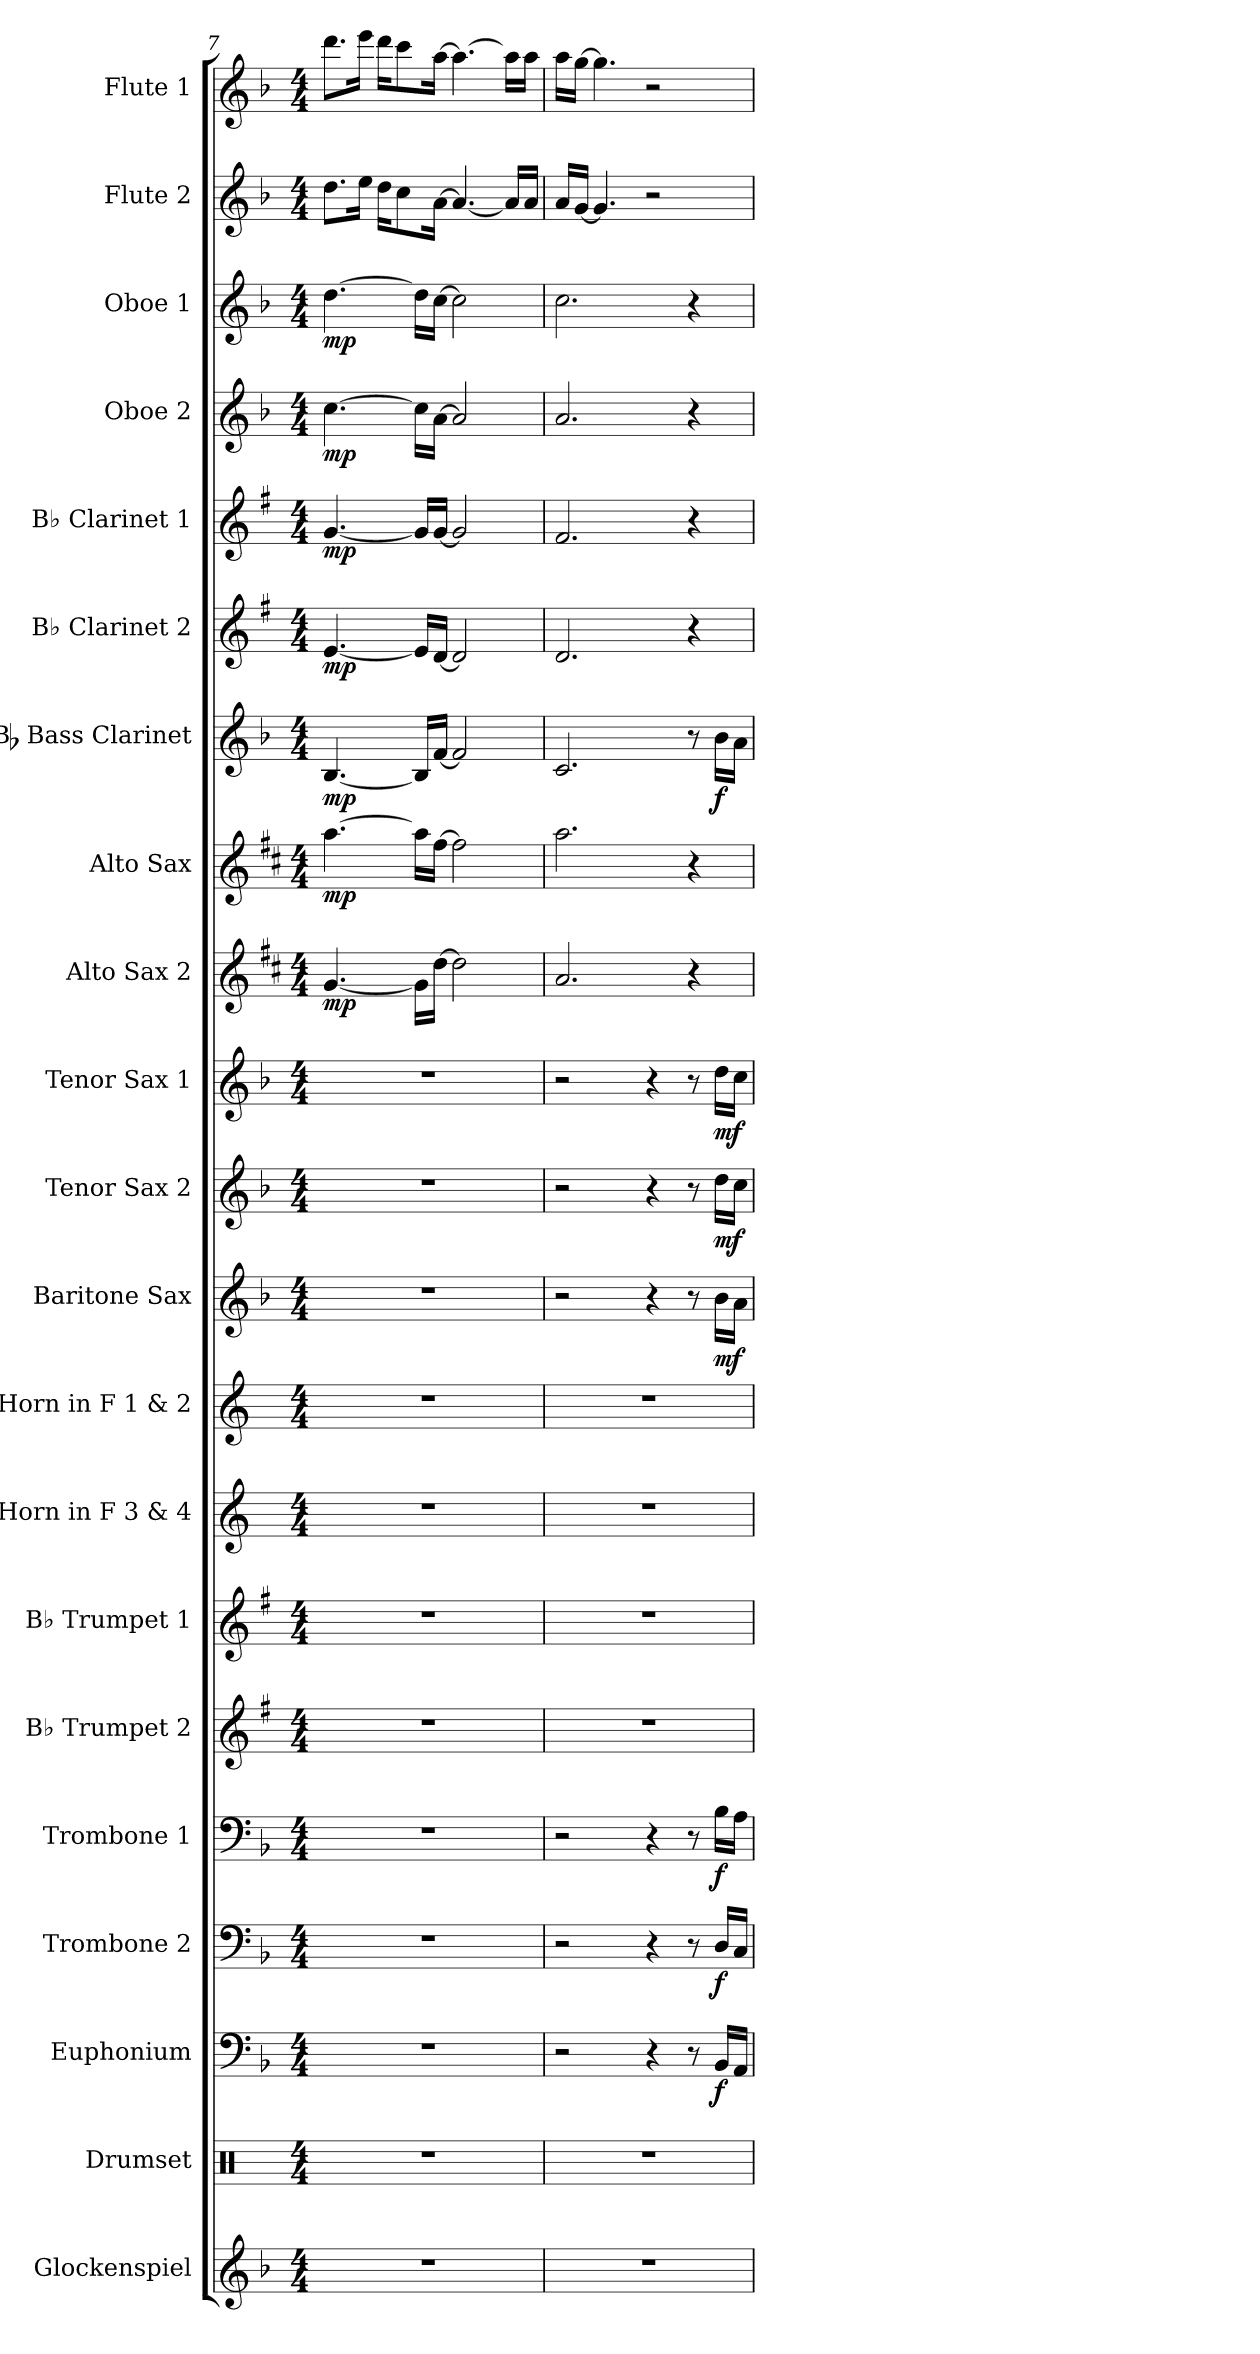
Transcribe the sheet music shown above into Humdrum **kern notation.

**kern	**kern	**kern	**dynam	**kern	**dynam	**kern	**dynam	**kern	**kern	**kern	**kern	**kern	**dynam	**kern	**dynam	**kern	**dynam	**kern	**dynam	**kern	**dynam	**kern	**dynam	**kern	**dynam	**kern	**dynam	**kern	**dynam	**kern	**dynam	**kern	**kern
*part21	*part20	*part19	*part19	*part18	*part18	*part17	*part17	*part16	*part15	*part14	*part13	*part12	*part12	*part11	*part11	*part10	*part10	*part9	*part9	*part8	*part8	*part7	*part7	*part6	*part6	*part5	*part5	*part4	*part4	*part3	*part3	*part2	*part1
*staff21	*staff20	*staff19	*staff19	*staff18	*staff18	*staff17	*staff17	*staff16	*staff15	*staff14	*staff13	*staff12	*staff12	*staff11	*staff11	*staff10	*staff10	*staff9	*staff9	*staff8	*staff8	*staff7	*staff7	*staff6	*staff6	*staff5	*staff5	*staff4	*staff4	*staff3	*staff3	*staff2	*staff1
*I"Glockenspiel	*I"Drumset	*I"Euphonium	*	*I"Trombone 2	*	*I"Trombone 1	*	*I"B♭ Trumpet 2	*I"B♭ Trumpet 1	*I"Horn in F 3 &amp; 4	*I"Horn in F 1 &amp; 2	*I"Baritone Sax	*	*I"Tenor Sax 2	*	*I"Tenor Sax 1	*	*I"Alto Sax 2	*	*I"Alto Sax	*	*I"Bb Bass Clarinet	*	*I"B♭ Clarinet 2	*	*I"B♭ Clarinet 1	*	*I"Oboe 2	*	*I"Oboe 1	*	*I"Flute 2	*I"Flute 1
*I'Glock.	*I'Drs.	*I'Euph.	*	*I'Tbn. 2	*	*I'Tbn. 1	*	*I'B♭ Tpt. 2	*I'B♭ Tpt. 1	*	*	*I'Bar. Sax.	*	*I'T. Sax. 2	*	*I'T. Sax. 1	*	*I'A. Sax. 2	*	*I'A. Sax. 1	*	*I'Bb B. Cl.	*	*I'B♭ Cl. 2	*	*I'B♭ Cl. 1	*	*I'Ob. 2	*	*I'Ob. 1	*	*I'Fl. 2	*I'Fl. 1
*clefG2	*clefX	*clefF4	*	*clefF4	*	*clefF4	*	*clefG2	*clefG2	*clefG2	*clefG2	*clefG2	*	*clefG2	*	*clefG2	*	*clefG2	*	*clefG2	*	*clefG2	*	*clefG2	*	*clefG2	*	*clefG2	*	*clefG2	*	*clefG2	*clefG2
*ITrd-14c-24	*	*	*	*	*	*	*	*ITrd1c2	*ITrd1c2	*ITrd4c7	*ITrd4c7	*ITrd12c21	*	*ITrd8c14	*	*ITrd8c14	*	*ITrd5c9	*	*ITrd5c9	*	*ITrd8c14	*	*ITrd1c2	*	*ITrd1c2	*	*	*	*	*	*	*
*k[b-]	*k[]	*k[b-]	*	*k[b-]	*	*k[b-]	*	*k[b-]	*k[b-]	*k[b-]	*k[b-]	*k[b-]	*	*k[b-]	*	*k[b-]	*	*k[b-]	*	*k[b-]	*	*k[b-]	*	*k[b-]	*	*k[b-]	*	*k[b-]	*	*k[b-]	*	*k[b-]	*k[b-]
*M4/4	*M4/4	*M4/4	*	*M4/4	*	*M4/4	*	*M4/4	*M4/4	*M4/4	*M4/4	*M4/4	*	*M4/4	*	*M4/4	*	*M4/4	*	*M4/4	*	*M4/4	*	*M4/4	*	*M4/4	*	*M4/4	*	*M4/4	*	*M4/4	*M4/4
=7	=7	=7	=7	=7	=7	=7	=7	=7	=7	=7	=7	=7	=7	=7	=7	=7	=7	=7	=7	=7	=7	=7	=7	=7	=7	=7	=7	=7	=7	=7	=7	=7	=7
!	!	!	!	!	!	!	!	!	!	!	!	!	!	!	!	!	!	!	!LO:DY:b	!	!LO:DY:b	!	!LO:DY:b	!	!LO:DY:b	!	!LO:DY:b	!	!LO:DY:b	!	!LO:DY:b	!	!
1r	1r	1r	.	1r	.	1r	.	1r	1r	1r	1r	1r	.	1r	.	1r	.	[4.B-/	mp	[4.cc\	mp	[4.BB-/	mp	[4.d/	mp	[4.f/	mp	[4.cc\	mp	[4.dd\	mp	8.dd\L	8.ddd\L
.	.	.	.	.	.	.	.	.	.	.	.	.	.	.	.	.	.	.	.	.	.	.	.	.	.	.	.	.	.	.	.	16ee\Jk	16eee\Jk
.	.	.	.	.	.	.	.	.	.	.	.	.	.	.	.	.	.	.	.	.	.	.	.	.	.	.	.	.	.	.	.	16dd\KL	16ddd\KL
.	.	.	.	.	.	.	.	.	.	.	.	.	.	.	.	.	.	.	.	.	.	.	.	.	.	.	.	.	.	.	.	8cc\	8ccc\
.	.	.	.	.	.	.	.	.	.	.	.	.	.	.	.	.	.	16B-\LL]	.	16cc\LL]	.	16BB-/LL]	.	16d/LL]	.	16f/LL]	.	16cc\LL]	.	16dd\LL]	.	.	.
.	.	.	.	.	.	.	.	.	.	.	.	.	.	.	.	.	.	[16f\JJ	.	[16a\JJ	.	[16F/JJ	.	[16c/JJ	.	[16f/JJ	.	[16a\JJ	.	[16cc\JJ	.	[16a\Jk	[16aa\Jk
.	.	.	.	.	.	.	.	.	.	.	.	.	.	.	.	.	.	2f\]	.	2a\]	.	2F/]	.	2c/]	.	2f/]	.	2a/]	.	2cc\]	.	4.a/_	4.aa\_
.	.	.	.	.	.	.	.	.	.	.	.	.	.	.	.	.	.	.	.	.	.	.	.	.	.	.	.	.	.	.	.	16a/LL]	16aa\LL]
.	.	.	.	.	.	.	.	.	.	.	.	.	.	.	.	.	.	.	.	.	.	.	.	.	.	.	.	.	.	.	.	16a/JJ	16aa\JJ
=8	=8	=8	=8	=8	=8	=8	=8	=8	=8	=8	=8	=8	=8	=8	=8	=8	=8	=8	=8	=8	=8	=8	=8	=8	=8	=8	=8	=8	=8	=8	=8	=8	=8
1r	1r	2r	.	2r	.	2r	.	1r	1r	1r	1r	2r	.	2r	.	2r	.	2.c/	.	2.cc\	.	2.C/	.	2.c/	.	2.e/	.	2.a/	.	2.cc\	.	16a/LL	16aa\LL
.	.	.	.	.	.	.	.	.	.	.	.	.	.	.	.	.	.	.	.	.	.	.	.	.	.	.	.	.	.	.	.	[16g/JJ	[16gg\JJ
.	.	.	.	.	.	.	.	.	.	.	.	.	.	.	.	.	.	.	.	.	.	.	.	.	.	.	.	.	.	.	.	4.g/]	4.gg\]
.	.	4r	.	4r	.	4r	.	.	.	.	.	4r	.	4r	.	4r	.	.	.	.	.	.	.	.	.	.	.	.	.	.	.	2r	2r
.	.	8r	.	8r	.	8r	.	.	.	.	.	8r	.	8r	.	8r	.	4r	.	4r	.	8r	.	4r	.	4r	.	4r	.	4r	.	.	.
!	!	!	!LO:DY:b	!	!LO:DY:b	!	!LO:DY:b	!	!	!	!	!	!LO:DY:b	!	!LO:DY:b	!	!LO:DY:b	!	!	!	!	!	!LO:DY:b	!	!	!	!	!	!	!	!	!	!
.	.	16BB-/LL	f	16D/LL	f	16B-\LL	f	.	.	.	.	16B-\LL	mf	16d\LL	mf	16d\LL	mf	.	.	.	.	16B-\LL	f	.	.	.	.	.	.	.	.	.	.
.	.	16AA/JJ	.	16C/JJ	.	16A\JJ	.	.	.	.	.	16A\JJ	.	16c\JJ	.	16c\JJ	.	.	.	.	.	16A\JJ	.	.	.	.	.	.	.	.	.	.	.
=	=	=	=	=	=	=	=	=	=	=	=	=	=	=	=	=	=	=	=	=	=	=	=	=	=	=	=	=	=	=	=	=	=
*-	*-	*-	*-	*-	*-	*-	*-	*-	*-	*-	*-	*-	*-	*-	*-	*-	*-	*-	*-	*-	*-	*-	*-	*-	*-	*-	*-	*-	*-	*-	*-	*-	*-
